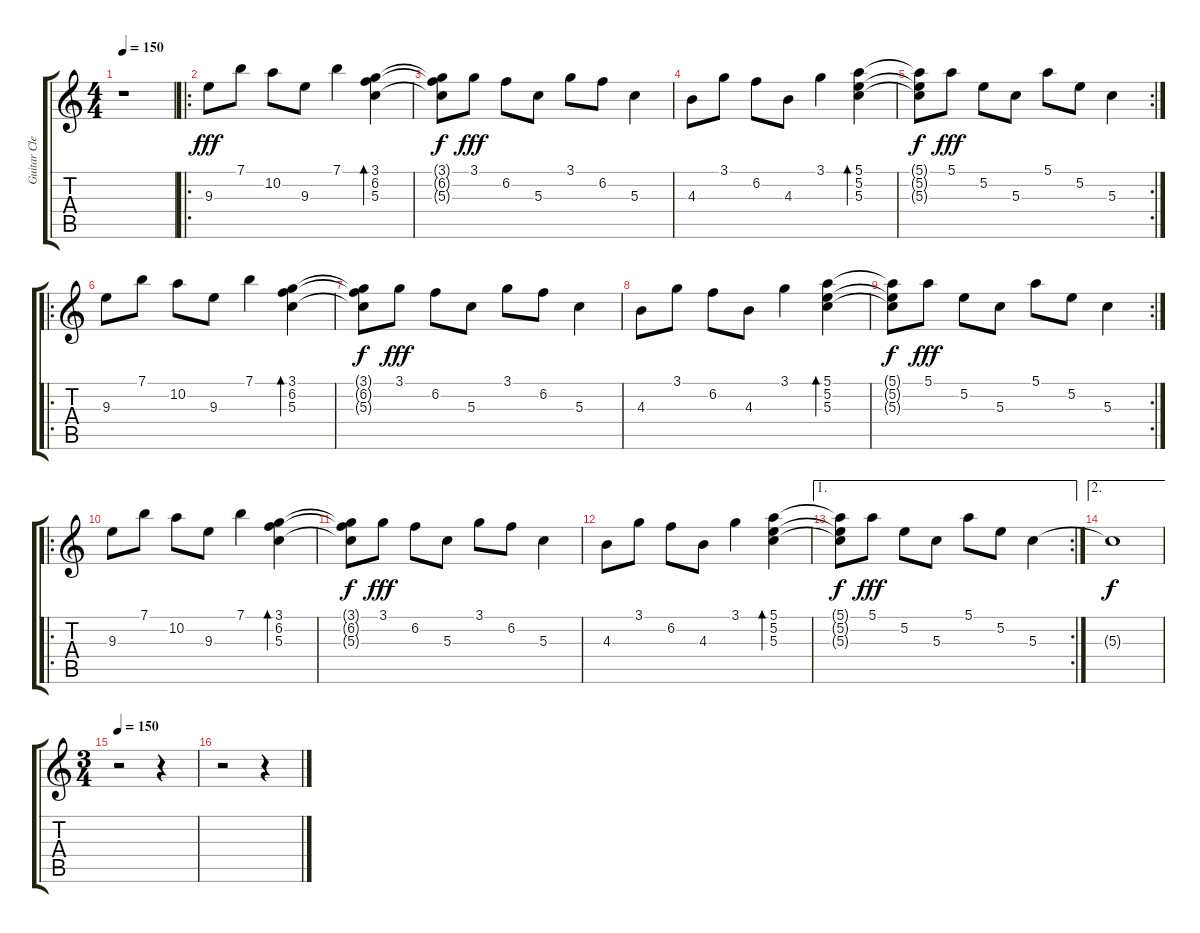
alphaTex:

\track ("Guitar Clean 1" "Guitar Cle") {instrument electricguitarclean}
\staff {score tabs}
\tuning (E4 B3 G3 D3 A2 E2) {hide}
\ts (4 4)
\tempo 150
\tempo 125
\tempo 150
\clef g2
\ks c
r.1{dy fff instrument electricguitarclean} |
\ro
9.3.8 7.1.8 10.2.8 9.3.8 7.1.4 (3.1 6.2 5.3).4{bd 120} |
(3.1{t} 6.2{t} 5.3{t}).8{dy f} 3.1.8{dy fff} 6.2.8 5.3.8 3.1.8 6.2.8 5.3.4 |
4.3.8 3.1.8 6.2.8 4.3.8 3.1.4 (5.1 5.2 5.3).4{bd 120} |
\rc 2
(5.1{t} 5.2{t} 5.3{t}).8{dy f} 5.1.8{dy fff} 5.2.8 5.3.8 5.1.8 5.2.8 5.3.4 |
\ro
9.3.8 7.1.8 10.2.8 9.3.8 7.1.4 (3.1 6.2 5.3).4{bd 120} |
(3.1{t} 6.2{t} 5.3{t}).8{dy f} 3.1.8{dy fff} 6.2.8 5.3.8 3.1.8 6.2.8 5.3.4 |
4.3.8 3.1.8 6.2.8 4.3.8 3.1.4 (5.1 5.2 5.3).4{bd 120} |
\rc 2
(5.1{t} 5.2{t} 5.3{t}).8{dy f} 5.1.8{dy fff} 5.2.8 5.3.8 5.1.8 5.2.8 5.3.4 |
\ro
9.3.8 7.1.8 10.2.8 9.3.8 7.1.4 (3.1 6.2 5.3).4{bd 120} |
(3.1{t} 6.2{t} 5.3{t}).8{dy f} 3.1.8{dy fff} 6.2.8 5.3.8 3.1.8 6.2.8 5.3.4 |
4.3.8 3.1.8 6.2.8 4.3.8 3.1.4 (5.1 5.2 5.3).4{bd 120} |
\ae 1
\rc 2
(5.1{t} 5.2{t} 5.3{t}).8{dy f} 5.1.8{dy fff} 5.2.8 5.3.8 5.1.8 5.2.8 5.3.4 |
\ae 2
5.3{t}.1{dy f} |
\ts (3 4)
\tempo 150
r.2 r.4 |
r.2 r.4
